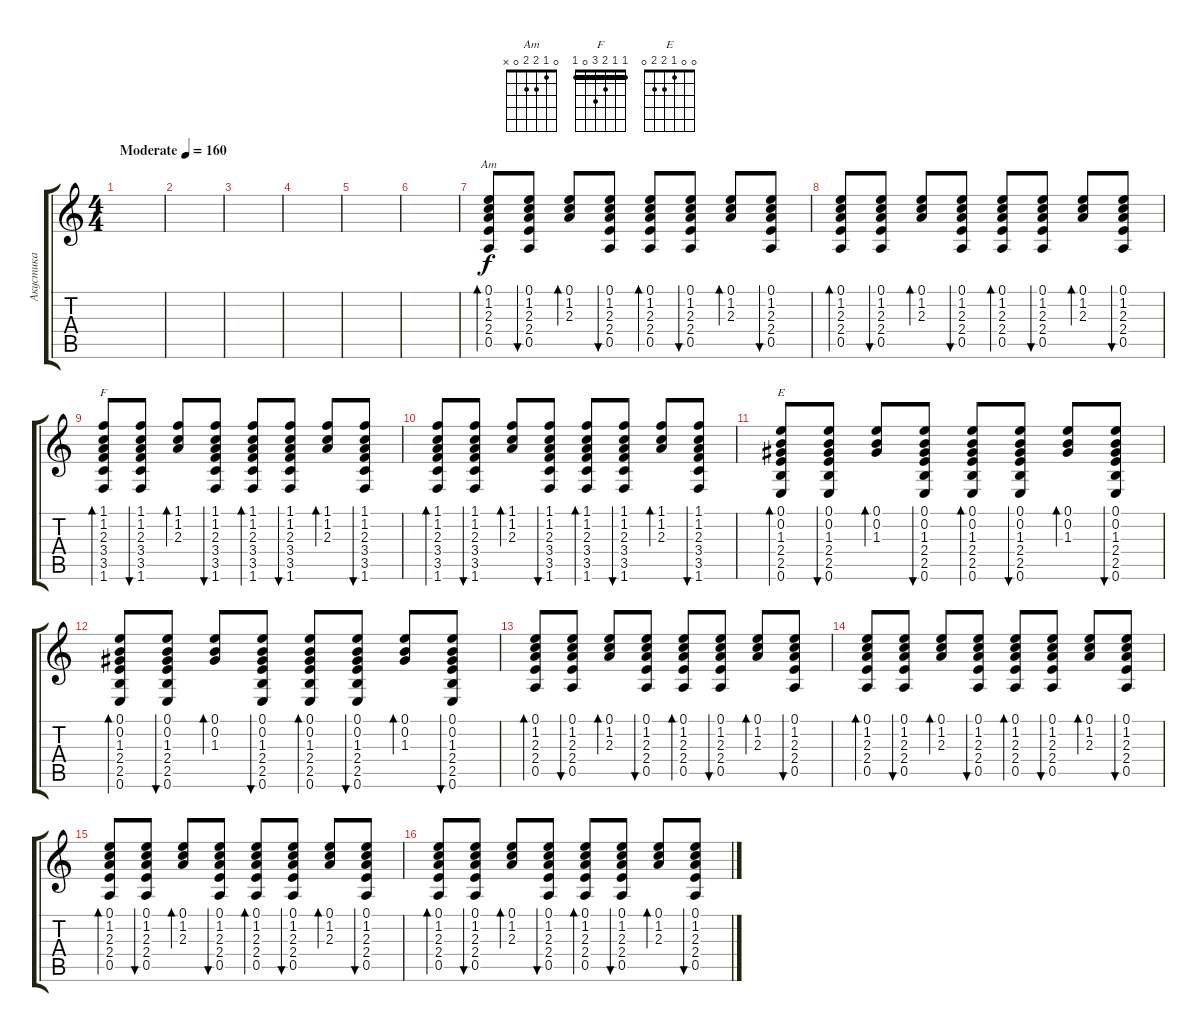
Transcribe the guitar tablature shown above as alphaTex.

\track ("Акустика" "Акустика") {instrument acousticguitarsteel}
\staff {score tabs}
\tuning (E4 B3 G3 D3 A2 E2) {hide}
\chord ("Am" 0 1 2 2 0 x)
\chord ("F" 1 1 2 3 0 1) {barre 1}
\chord ("E" 0 0 1 2 2 0)
\ts (4 4)
\tempo (160 "Moderate")
\clef g2
\ks c
|
|
|
|
|
|
(0.1 1.2 2.3 2.4 0.5).8{bd 30 ch "Am"} (0.1 1.2 2.3 2.4 0.5).8{bu 30} (0.1 1.2 2.3).8{bd 30} (0.1 1.2 2.3 2.4 0.5).8{bu 30} (0.1 1.2 2.3 2.4 0.5).8{bd 30} (0.1 1.2 2.3 2.4 0.5).8{bu 30} (0.1 1.2 2.3).8{bd 30} (0.1 1.2 2.3 2.4 0.5).8{bu 30} |
(0.1 1.2 2.3 2.4 0.5).8{bd 30} (0.1 1.2 2.3 2.4 0.5).8{bu 30} (0.1 1.2 2.3).8{bd 30} (0.1 1.2 2.3 2.4 0.5).8{bu 30} (0.1 1.2 2.3 2.4 0.5).8{bd 30} (0.1 1.2 2.3 2.4 0.5).8{bu 30} (0.1 1.2 2.3).8{bd 30} (0.1 1.2 2.3 2.4 0.5).8{bu 30} |
(1.1 1.2 2.3 3.4 3.5 1.6).8{bd 30 ch "F"} (1.1 1.2 2.3 3.4 3.5 1.6).8{bu 30} (1.1 1.2 2.3).8{bd 30} (1.1 1.2 2.3 3.4 3.5 1.6).8{bu 30} (1.1 1.2 2.3 3.4 3.5 1.6).8{bd 30} (1.1 1.2 2.3 3.4 3.5 1.6).8{bu 30} (1.1 1.2 2.3).8{bd 30} (1.1 1.2 2.3 3.4 3.5 1.6).8{bu 30} |
(1.1 1.2 2.3 3.4 3.5 1.6).8{bd 30} (1.1 1.2 2.3 3.4 3.5 1.6).8{bu 30} (1.1 1.2 2.3).8{bd 30} (1.1 1.2 2.3 3.4 3.5 1.6).8{bu 30} (1.1 1.2 2.3 3.4 3.5 1.6).8{bd 30} (1.1 1.2 2.3 3.4 3.5 1.6).8{bu 30} (1.1 1.2 2.3).8{bd 30} (1.1 1.2 2.3 3.4 3.5 1.6).8{bu 30} |
(0.1 0.2 1.3 2.4 2.5 0.6).8{bd 30 ch "E"} (0.1 0.2 1.3 2.4 2.5 0.6).8{bu 30} (0.1 0.2 1.3).8{bd 30} (0.1 0.2 1.3 2.4 2.5 0.6).8{bu 30} (0.1 0.2 1.3 2.4 2.5 0.6).8{bd 30} (0.1 0.2 1.3 2.4 2.5 0.6).8{bu 30} (0.1 0.2 1.3).8{bd 30} (0.1 0.2 1.3 2.4 2.5 0.6).8{bu 30} |
(0.1 0.2 1.3 2.4 2.5 0.6).8{bd 30} (0.1 0.2 1.3 2.4 2.5 0.6).8{bu 30} (0.1 0.2 1.3).8{bd 30} (0.1 0.2 1.3 2.4 2.5 0.6).8{bu 30} (0.1 0.2 1.3 2.4 2.5 0.6).8{bd 30} (0.1 0.2 1.3 2.4 2.5 0.6).8{bu 30} (0.1 0.2 1.3).8{bd 30} (0.1 0.2 1.3 2.4 2.5 0.6).8{bu 30} |
(0.1 1.2 2.3 2.4 0.5).8{bd 30} (0.1 1.2 2.3 2.4 0.5).8{bu 30} (0.1 1.2 2.3).8{bd 30} (0.1 1.2 2.3 2.4 0.5).8{bu 30} (0.1 1.2 2.3 2.4 0.5).8{bd 30} (0.1 1.2 2.3 2.4 0.5).8{bu 30} (0.1 1.2 2.3).8{bd 30} (0.1 1.2 2.3 2.4 0.5).8{bu 30} |
(0.1 1.2 2.3 2.4 0.5).8{bd 30} (0.1 1.2 2.3 2.4 0.5).8{bu 30} (0.1 1.2 2.3).8{bd 30} (0.1 1.2 2.3 2.4 0.5).8{bu 30} (0.1 1.2 2.3 2.4 0.5).8{bd 30} (0.1 1.2 2.3 2.4 0.5).8{bu 30} (0.1 1.2 2.3).8{bd 30} (0.1 1.2 2.3 2.4 0.5).8{bu 30} |
(0.1 1.2 2.3 2.4 0.5).8{bd 30} (0.1 1.2 2.3 2.4 0.5).8{bu 30} (0.1 1.2 2.3).8{bd 30} (0.1 1.2 2.3 2.4 0.5).8{bu 30} (0.1 1.2 2.3 2.4 0.5).8{bd 30} (0.1 1.2 2.3 2.4 0.5).8{bu 30} (0.1 1.2 2.3).8{bd 30} (0.1 1.2 2.3 2.4 0.5).8{bu 30} |
(0.1 1.2 2.3 2.4 0.5).8{bd 30} (0.1 1.2 2.3 2.4 0.5).8{bu 30} (0.1 1.2 2.3).8{bd 30} (0.1 1.2 2.3 2.4 0.5).8{bu 30} (0.1 1.2 2.3 2.4 0.5).8{bd 30} (0.1 1.2 2.3 2.4 0.5).8{bu 30} (0.1 1.2 2.3).8{bd 30} (0.1 1.2 2.3 2.4 0.5).8{bu 30}
